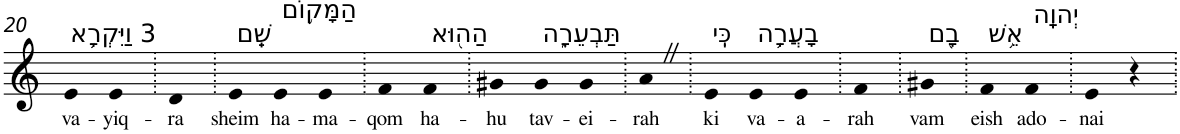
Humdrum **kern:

**kern	**text
*part1	*part1
*staff1	*staff1
*I"Piano	*
*I'Pno	*
!!LO:PB:g=z
*clefG2	*
*k[]	*
=20	=20
!LO:TX:a:t=3 וַיִּקְרָ֛א	!
!	!LO:LY:b
4e	va-
!	!LO:LY:b
4e	-yiq-
=21.	=21.
!	!LO:LY:b
4d	-ra
=22.	=22.
!LO:TX:a:t=שֵֽׁם	!
!	!LO:LY:b
4e	sheim
!LO:TX:a:t=הַמָּק֥וֹם	!
!	!LO:LY:b
4e	ha-
!	!LO:LY:b
4e	-ma-
=23.	=23.
!	!LO:LY:b
4f	-qom
!LO:TX:a:t=הַה֖וּא	!
!	!LO:LY:b
4f	ha-
=24.	=24.
!	!LO:LY:b
4g#X	-hu
!LO:TX:a:t=תַּבְעֵרָ֑ה	!
!	!LO:LY:b
4g#	tav-
!	!LO:LY:b
4g#	-ei-
=25.	=25.
!	!LO:LY:b
4aZ	-rah
=26.	=26.
!LO:TX:a:t=כִּֽי	!
!	!LO:LY:b
4e	ki
!LO:TX:a:t=בָעֲרָ֥ה	!
!	!LO:LY:b
4e	va-
!	!LO:LY:b
4e	-a-
=27.	=27.
!	!LO:LY:b
4f	-rah
=28.	=28.
!LO:TX:a:t=בָ֖ם	!
!	!LO:LY:b
4g#X	vam
=29.	=29.
!LO:TX:a:t=אֵ֥שׁ	!
!	!LO:LY:b
4f	eish
!LO:TX:a:t=יְהוָֽה	!
!	!LO:LY:b
4f	ado-
=30.	=30.
!	!LO:LY:b
4e	-nai
4r	.
=.	=.
*-	*-
